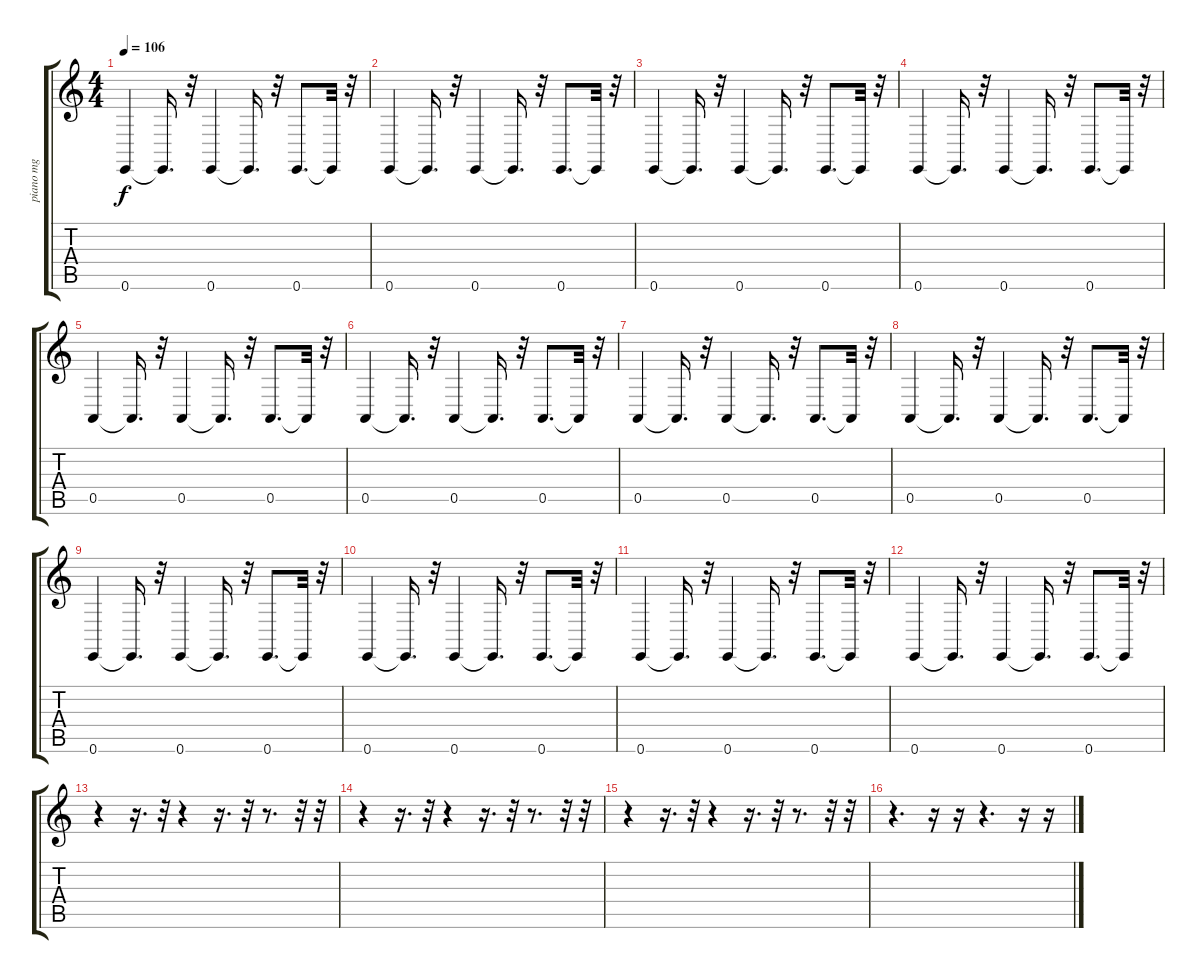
\track ("piano mg" "piano mg") {instrument acousticgrandpiano}
\staff {score tabs}
\tuning (E4 B3 G3 D3 A2 E2) {hide}
\ts (4 4)
\tempo 106
\clef g2
\ks c
0.6.4{dy f instrument acousticgrandpiano} 0.6{t}.16{d} r.32 0.6.4 0.6{t}.16{d} r.32 0.6.8{d} 0.6{t}.32 r.32 |
0.6.4 0.6{t}.16{d} r.32 0.6.4 0.6{t}.16{d} r.32 0.6.8{d} 0.6{t}.32 r.32 |
0.6.4 0.6{t}.16{d} r.32 0.6.4 0.6{t}.16{d} r.32 0.6.8{d} 0.6{t}.32 r.32 |
0.6.4 0.6{t}.16{d} r.32 0.6.4 0.6{t}.16{d} r.32 0.6.8{d} 0.6{t}.32 r.32 |
0.5.4 0.5{t}.16{d} r.32 0.5.4 0.5{t}.16{d} r.32 0.5.8{d} 0.5{t}.32 r.32 |
0.5.4 0.5{t}.16{d} r.32 0.5.4 0.5{t}.16{d} r.32 0.5.8{d} 0.5{t}.32 r.32 |
0.5.4 0.5{t}.16{d} r.32 0.5.4 0.5{t}.16{d} r.32 0.5.8{d} 0.5{t}.32 r.32 |
0.5.4 0.5{t}.16{d} r.32 0.5.4 0.5{t}.16{d} r.32 0.5.8{d} 0.5{t}.32 r.32 |
0.6.4 0.6{t}.16{d} r.32 0.6.4 0.6{t}.16{d} r.32 0.6.8{d} 0.6{t}.32 r.32 |
0.6.4 0.6{t}.16{d} r.32 0.6.4 0.6{t}.16{d} r.32 0.6.8{d} 0.6{t}.32 r.32 |
0.6.4 0.6{t}.16{d} r.32 0.6.4 0.6{t}.16{d} r.32 0.6.8{d} 0.6{t}.32 r.32 |
0.6.4 0.6{t}.16{d} r.32 0.6.4 0.6{t}.16{d} r.32 0.6.8{d} 0.6{t}.32 r.32 |
r.4 r.16{d} r.32 r.4 r.16{d} r.32 r.8{d} r.32 r.32 |
r.4 r.16{d} r.32 r.4 r.16{d} r.32 r.8{d} r.32 r.32 |
r.4 r.16{d} r.32 r.4 r.16{d} r.32 r.8{d} r.32 r.32 |
r.4{d} r.16 r.16 r.4{d} r.16 r.16
